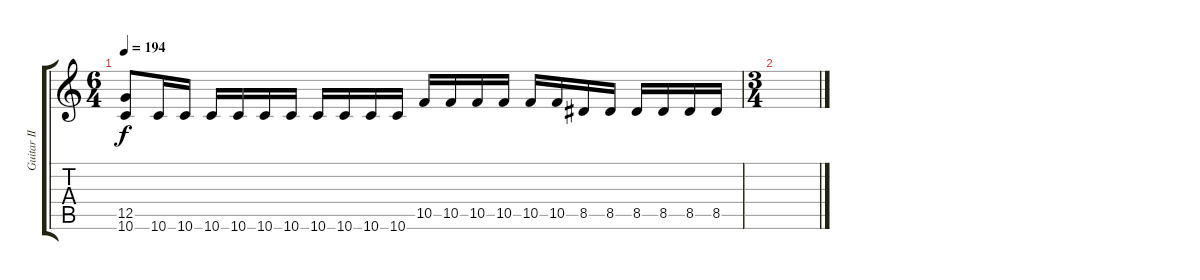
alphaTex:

\track ("Guitar II" "Guitar II") {instrument distortionguitar}
\staff {score tabs}
\tuning (D4 A3 F3 C3 G2 D2) {hide}
\ts (6 4)
\tempo 194
\clef g2
\ks c
(12.5 10.6).8{dy f} 10.6.16 10.6.16 10.6.16 10.6.16 10.6.16 10.6.16 10.6.16 10.6.16 10.6.16 10.6.16 10.5.16 10.5.16 10.5.16 10.5.16 10.5.16 10.5.16 8.5.16 8.5.16 8.5.16 8.5.16 8.5.16 8.5.16 |
\ts (3 4)
